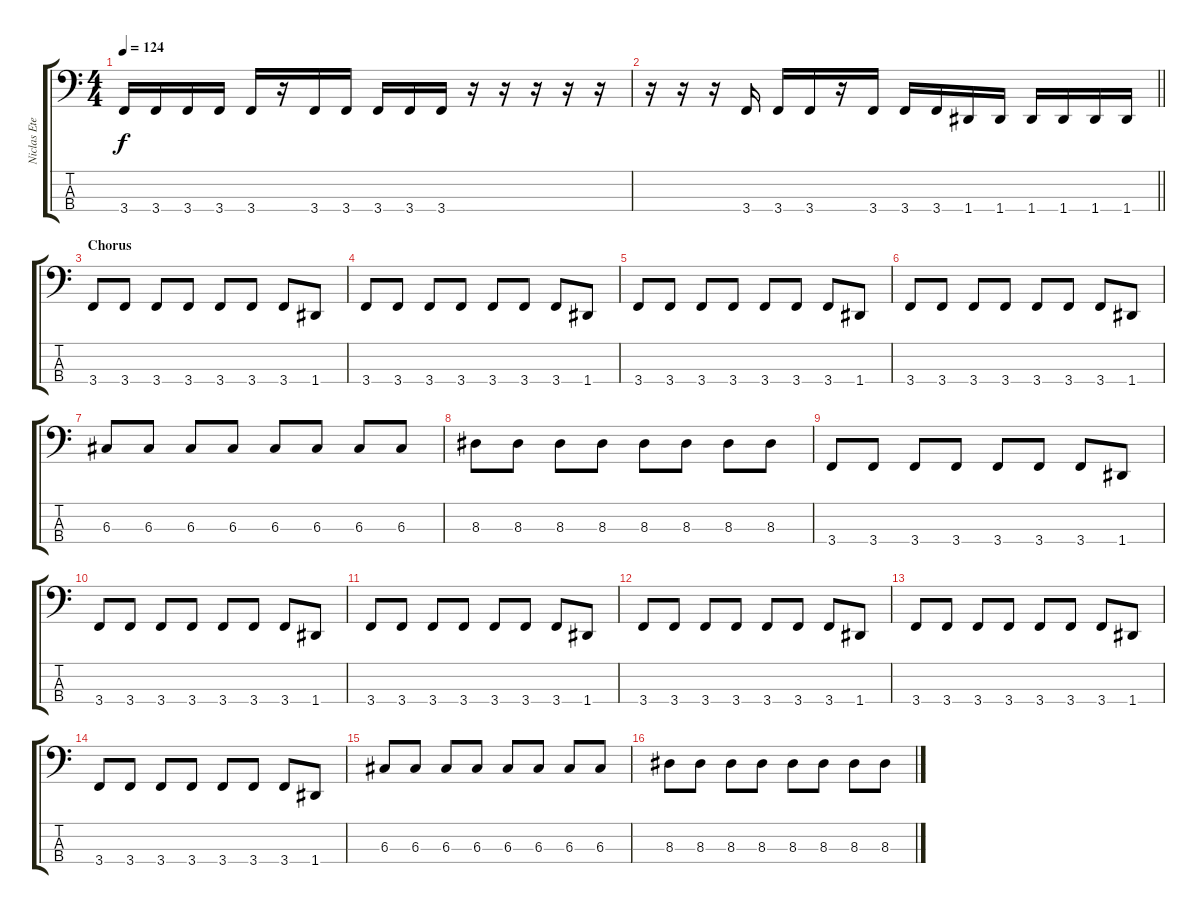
\track ("Niclas Etelävuori" "Niclas Ete") {instrument electricbasspick}
\staff {score tabs}
\tuning (F2 C2 G1 D1) {hide}
\ts (4 4)
\tempo 124
\clef f4
\ks c
3.4.16{dy f} 3.4.16 3.4.16 3.4.16 3.4.16 r.16 3.4.16 3.4.16 3.4.16 3.4.16 3.4.16 r.16 r.16 r.16 r.16 r.16 |
\barLineRight lightlight
r.16 r.16 r.16 3.4.16 3.4.16 3.4.16 r.16 3.4.16 3.4.16 3.4.16 1.4.16 1.4.16 1.4.16 1.4.16 1.4.16 1.4.16 |
\section ("" "Chorus")
3.4.8 3.4.8 3.4.8 3.4.8 3.4.8 3.4.8 3.4.8 1.4.8 |
3.4.8 3.4.8 3.4.8 3.4.8 3.4.8 3.4.8 3.4.8 1.4.8 |
3.4.8 3.4.8 3.4.8 3.4.8 3.4.8 3.4.8 3.4.8 1.4.8 |
3.4.8 3.4.8 3.4.8 3.4.8 3.4.8 3.4.8 3.4.8 1.4.8 |
6.3.8 6.3.8 6.3.8 6.3.8 6.3.8 6.3.8 6.3.8 6.3.8 |
8.3.8 8.3.8 8.3.8 8.3.8 8.3.8 8.3.8 8.3.8 8.3.8 |
3.4.8 3.4.8 3.4.8 3.4.8 3.4.8 3.4.8 3.4.8 1.4.8 |
3.4.8 3.4.8 3.4.8 3.4.8 3.4.8 3.4.8 3.4.8 1.4.8 |
3.4.8 3.4.8 3.4.8 3.4.8 3.4.8 3.4.8 3.4.8 1.4.8 |
3.4.8 3.4.8 3.4.8 3.4.8 3.4.8 3.4.8 3.4.8 1.4.8 |
3.4.8 3.4.8 3.4.8 3.4.8 3.4.8 3.4.8 3.4.8 1.4.8 |
3.4.8 3.4.8 3.4.8 3.4.8 3.4.8 3.4.8 3.4.8 1.4.8 |
6.3.8 6.3.8 6.3.8 6.3.8 6.3.8 6.3.8 6.3.8 6.3.8 |
8.3.8 8.3.8 8.3.8 8.3.8 8.3.8 8.3.8 8.3.8 8.3.8
